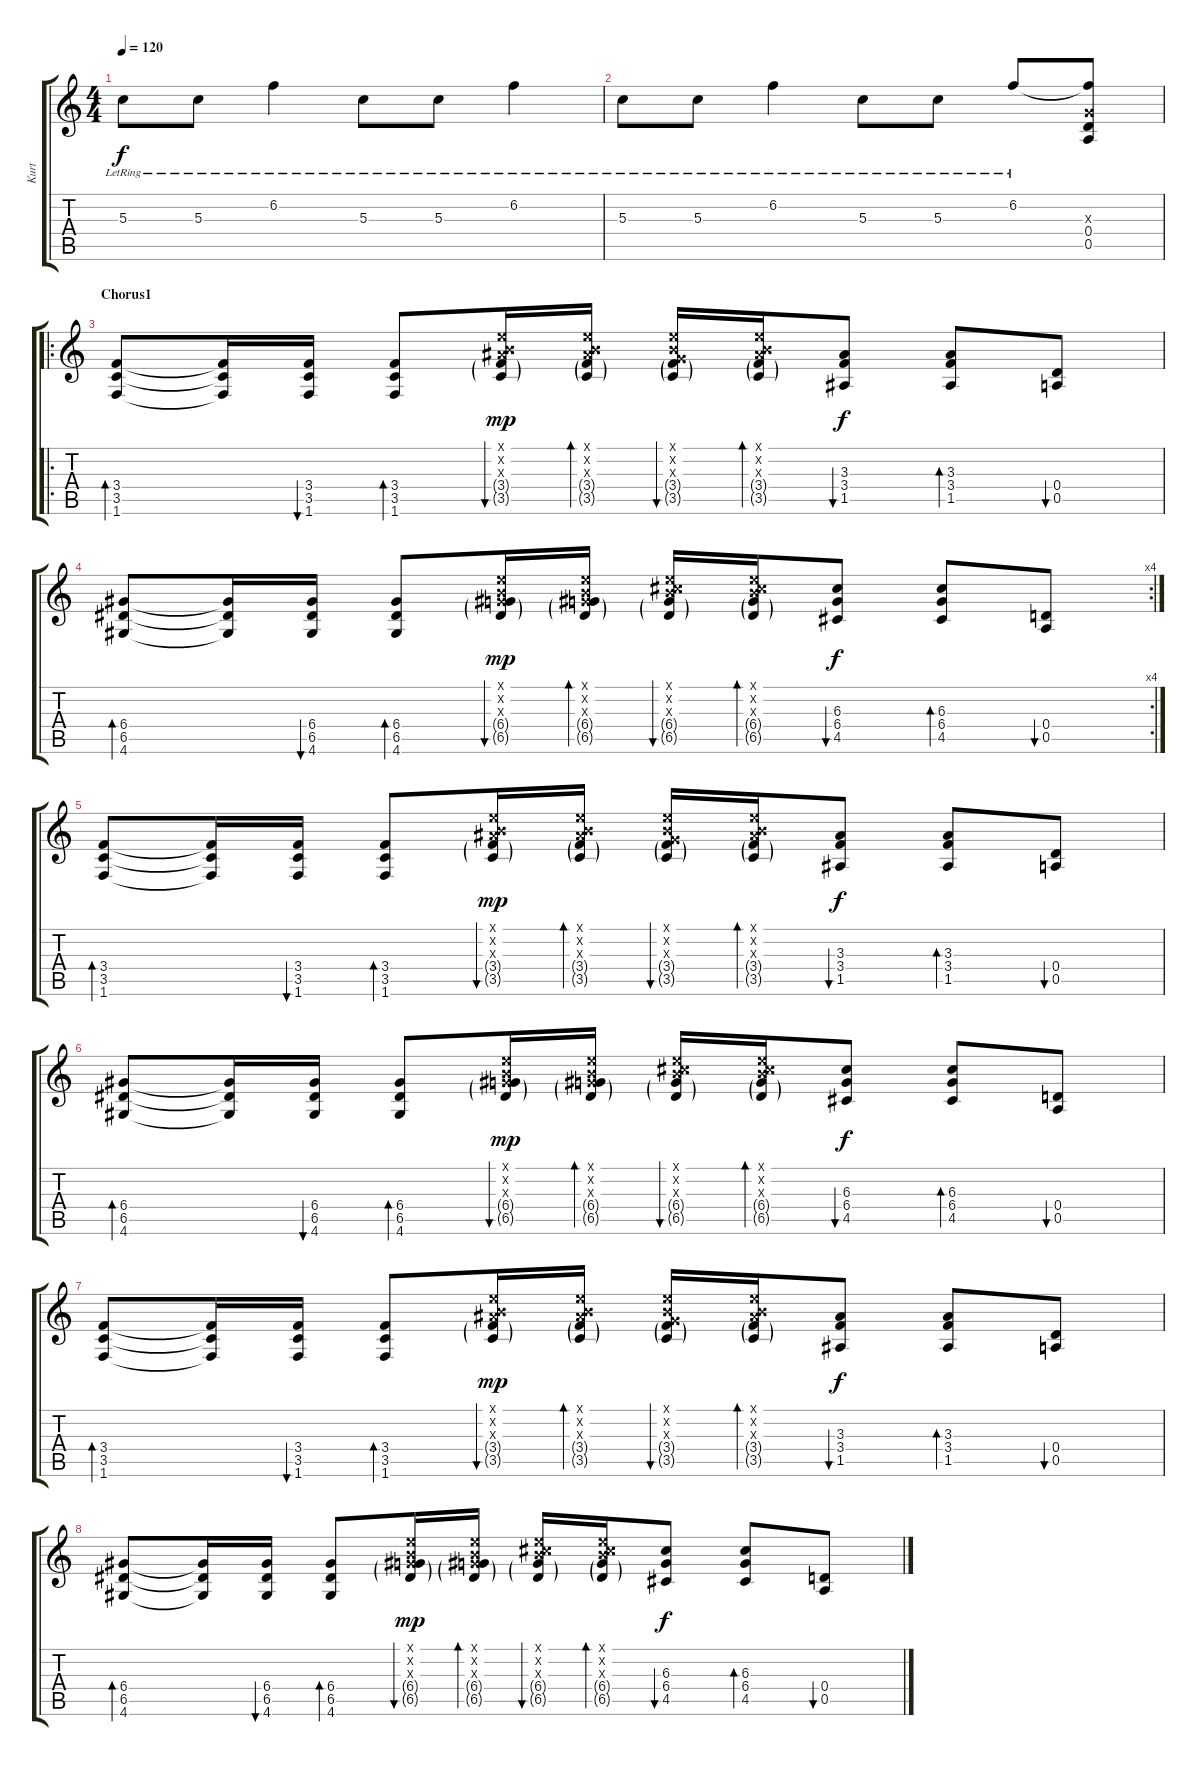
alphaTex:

\track ("Kurt" "Kurt") {instrument electricguitarclean}
\staff {score tabs}
\tuning (E4 B3 G3 D3 A2 E2) {hide}
\ts (4 4)
\tempo 120
\clef g2
\ks c
5.3{lr}.8{dy f} 5.3{lr}.8 6.2{lr}.4 5.3{lr}.8 5.3{lr}.8 6.2{lr}.4 |
5.3{lr}.8 5.3{lr}.8 6.2{lr}.4 5.3{lr}.8 5.3{lr}.8 6.2{lr}.8 (6.2{t} 0.3{x} 0.4 0.5).8 |
\ro
\section ("" "Chorus1")
(3.4 3.5 1.6).8{bd 30 instrument distortionguitar} (3.4{t} 3.5{t} 1.6{t}).16 (3.4 3.5 1.6).16{bu 30} (3.4 3.5 1.6).8{bd 30} (0.1{x} 0.2{x} 3.3{x} 3.4{g} 3.5{g}).16{bu 30 dy mp} (0.1{x} 0.2{x} 3.3{x} 3.4{g} 3.5{g}).16{bd 30} (0.1{x} 0.2{x} 0.3{x} 3.4{g} 3.5{g}).16{bu 30} (0.1{x} 0.2{x} 3.3{x} 3.4{g} 3.5{g}).16{bd 30} (3.3 3.4 1.5).8{bu 30 dy f} (3.3 3.4 1.5).8{bd 30} (0.4 0.5).8{bu 120} |
\rc 4
(6.4 6.5 4.6).8{bd 30} (6.4{t} 6.5{t} 4.6{t}).16 (6.4 6.5 4.6).16{bu 30} (6.4 6.5 4.6).8{bd 30} (0.1{x} 0.2{x} 0.3{x} 6.4{g} 6.5{g}).16{bu 30 dy mp} (0.1{x} 0.2{x} 0.3{x} 6.4{g} 6.5{g}).16{bd 30} (0.1{x} 0.2{x} 6.3{x} 6.4{g} 6.5{g}).16{bu 30} (0.1{x} 0.2{x} 6.3{x} 6.4{g} 6.5{g}).16{bd 30} (6.3 6.4 4.5).8{bu 30 dy f} (6.3 6.4 4.5).8{bd 30} (0.4 0.5).8{bu 120} |
(3.4 3.5 1.6).8{bd 30} (3.4{t} 3.5{t} 1.6{t}).16 (3.4 3.5 1.6).16{bu 30} (3.4 3.5 1.6).8{bd 30} (0.1{x} 0.2{x} 3.3{x} 3.4{g} 3.5{g}).16{bu 30 dy mp} (0.1{x} 0.2{x} 3.3{x} 3.4{g} 3.5{g}).16{bd 30} (0.1{x} 0.2{x} 0.3{x} 3.4{g} 3.5{g}).16{bu 30} (0.1{x} 0.2{x} 3.3{x} 3.4{g} 3.5{g}).16{bd 30} (3.3 3.4 1.5).8{bu 30 dy f} (3.3 3.4 1.5).8{bd 30} (0.4 0.5).8{bu 120} |
(6.4 6.5 4.6).8{bd 30} (6.4{t} 6.5{t} 4.6{t}).16 (6.4 6.5 4.6).16{bu 30} (6.4 6.5 4.6).8{bd 30} (0.1{x} 0.2{x} 0.3{x} 6.4{g} 6.5{g}).16{bu 30 dy mp} (0.1{x} 0.2{x} 0.3{x} 6.4{g} 6.5{g}).16{bd 30} (0.1{x} 0.2{x} 6.3{x} 6.4{g} 6.5{g}).16{bu 30} (0.1{x} 0.2{x} 6.3{x} 6.4{g} 6.5{g}).16{bd 30} (6.3 6.4 4.5).8{bu 30 dy f} (6.3 6.4 4.5).8{bd 30} (0.4 0.5).8{bu 120} |
(3.4 3.5 1.6).8{bd 30} (3.4{t} 3.5{t} 1.6{t}).16 (3.4 3.5 1.6).16{bu 30} (3.4 3.5 1.6).8{bd 30} (0.1{x} 0.2{x} 3.3{x} 3.4{g} 3.5{g}).16{bu 30 dy mp} (0.1{x} 0.2{x} 3.3{x} 3.4{g} 3.5{g}).16{bd 30} (0.1{x} 0.2{x} 0.3{x} 3.4{g} 3.5{g}).16{bu 30} (0.1{x} 0.2{x} 3.3{x} 3.4{g} 3.5{g}).16{bd 30} (3.3 3.4 1.5).8{bu 30 dy f} (3.3 3.4 1.5).8{bd 30} (0.4 0.5).8{bu 120} |
(6.4 6.5 4.6).8{bd 30} (6.4{t} 6.5{t} 4.6{t}).16 (6.4 6.5 4.6).16{bu 30} (6.4 6.5 4.6).8{bd 30} (0.1{x} 0.2{x} 0.3{x} 6.4{g} 6.5{g}).16{bu 30 dy mp} (0.1{x} 0.2{x} 0.3{x} 6.4{g} 6.5{g}).16{bd 30} (0.1{x} 0.2{x} 6.3{x} 6.4{g} 6.5{g}).16{bu 30} (0.1{x} 0.2{x} 6.3{x} 6.4{g} 6.5{g}).16{bd 30} (6.3 6.4 4.5).8{bu 30 dy f} (6.3 6.4 4.5).8{bd 30} (0.4 0.5).8{bu 120}
